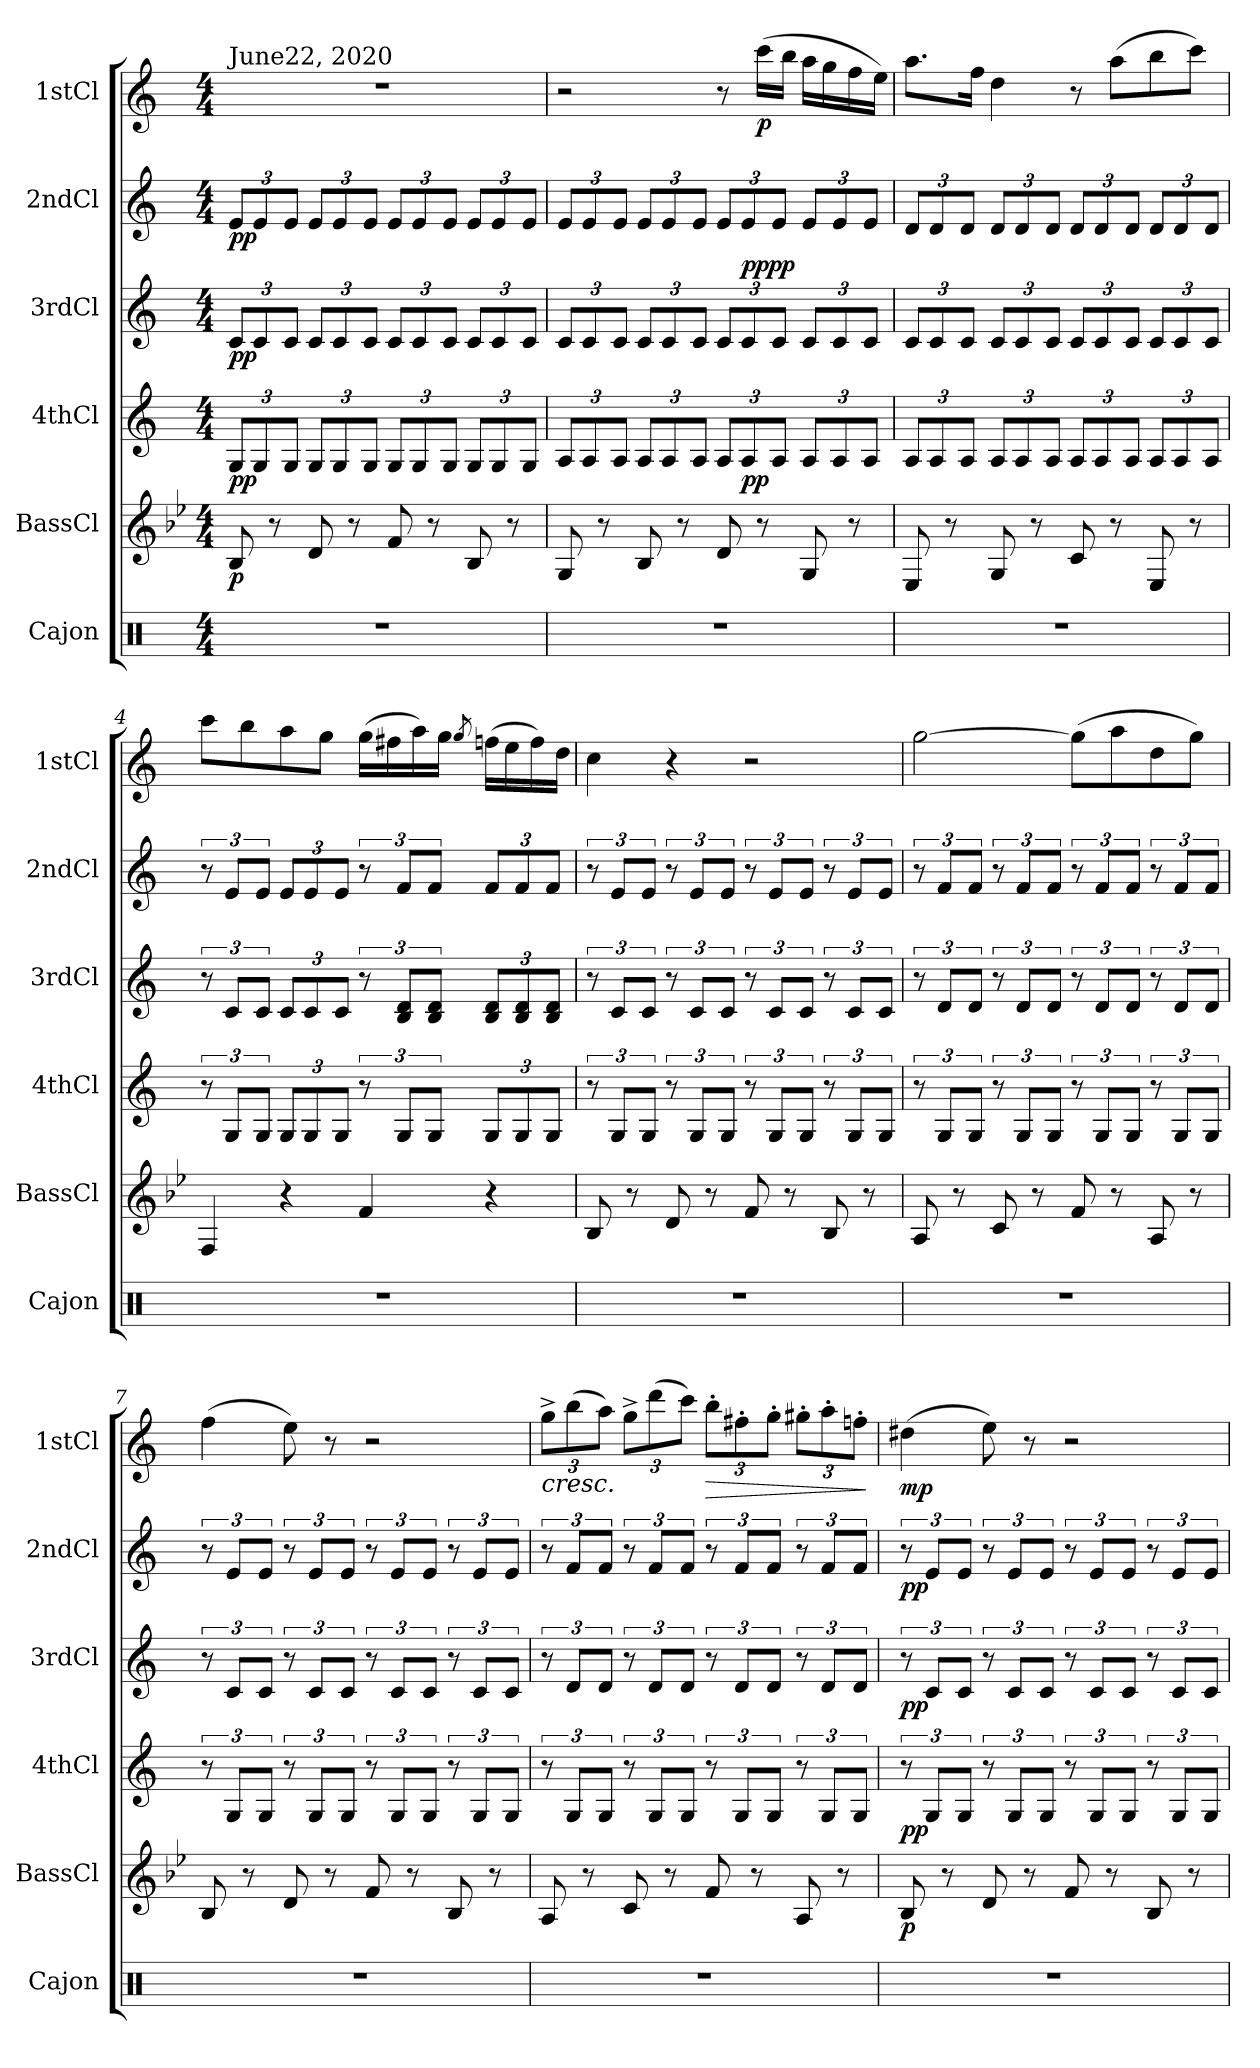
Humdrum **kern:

**kern	**kern	**dynam	**kern	**dynam	**kern	**dynam	**kern	**dynam	**kern	**dynam
*part6	*part5	*part5	*part4	*part4	*part3	*part3	*part2	*part2	*part1	*part1
*staff6	*staff5	*staff5	*staff4	*staff4	*staff3	*staff3	*staff2	*staff2	*staff1	*staff1
*I"Cajon	*I"BassCl	*	*I"4thCl	*	*I"3rdCl	*	*I"2ndCl	*	*I"1stCl	*
*I'Cajon	*I'BassCl	*	*I'4thCl	*	*I'3rdCl	*	*I'2ndCl	*	*I'1stCl	*
*clefX	*clefG2	*	*clefG2	*	*clefG2	*	*clefG2	*	*clefG2	*
*	*ITrd8c14	*	*ITrd1c2	*	*ITrd1c2	*	*ITrd1c2	*	*ITrd1c2	*
*k[]	*k[b-e-]	*	*k[b-e-]	*	*k[b-e-]	*	*k[b-e-]	*	*k[b-e-]	*
*M4/4	*M4/4	*	*M4/4	*	*M4/4	*	*M4/4	*	*M4/4	*
*MM72	*MM72	*	*MM72	*	*MM72	*	*MM72	*	*MM72	*
*	*	*	*Xbrackettup	*	*Xbrackettup	*	*Xbrackettup	*	*	*
=1	=1	=1	=1	=1	=1	=1	=1	=1	=1	=1
!	!	!	!	!	!	!	!	!	!LO:TX:a:t=June22, 2020	!
!	!	!LO:DY:b	!	!LO:DY:b	!	!LO:DY:b	!	!LO:DY:b	!	!
1r	8BB-/	p	12F/L	pp	12B-/L	pp	12d/L	pp	1r	.
.	.	.	12F/	.	12B-/	.	12d/	.	.	.
.	8r	.	.	.	.	.	.	.	.	.
.	.	.	12F/J	.	12B-/J	.	12d/J	.	.	.
.	8D/	.	12F/L	.	12B-/L	.	12d/L	.	.	.
.	.	.	12F/	.	12B-/	.	12d/	.	.	.
.	8r	.	.	.	.	.	.	.	.	.
.	.	.	12F/J	.	12B-/J	.	12d/J	.	.	.
.	8F/	.	12F/L	.	12B-/L	.	12d/L	.	.	.
.	.	.	12F/	.	12B-/	.	12d/	.	.	.
.	8r	.	.	.	.	.	.	.	.	.
.	.	.	12F/J	.	12B-/J	.	12d/J	.	.	.
.	8BB-/	.	12F/L	.	12B-/L	.	12d/L	.	.	.
.	.	.	12F/	.	12B-/	.	12d/	.	.	.
.	8r	.	.	.	.	.	.	.	.	.
.	.	.	12F/J	.	12B-/J	.	12d/J	.	.	.
=2	=2	=2	=2	=2	=2	=2	=2	=2	=2	=2
1r	8GG/	.	12G/L	.	12B-/L	.	12d/L	.	2r	.
.	.	.	12G/	.	12B-/	.	12d/	.	.	.
.	8r	.	.	.	.	.	.	.	.	.
.	.	.	12G/J	.	12B-/J	.	12d/J	.	.	.
.	8BB-/	.	12G/L	.	12B-/L	.	12d/L	.	.	.
.	.	.	12G/	.	12B-/	.	12d/	.	.	.
.	8r	.	.	.	.	.	.	.	.	.
.	.	.	12G/J	.	12B-/J	.	12d/J	.	.	.
.	8D/	.	12G/L	.	12B-/L	.	12d/L	.	8r	.
!	!	!	!	!LO:DY:b	!	!LO:DY:b	!	!	!	!
!	!	!	!	!	!	!LO:DY:n=1:a	!	!	!	!
.	.	.	12G/	pp	12B-/	pp pp	12d/	.	.	.
!	!	!	!	!	!	!	!	!	!	!LO:DY:b
.	8r	.	.	.	.	.	.	.	(16bb-\LL	p
.	.	.	12G/J	.	12B-/J	.	12d/J	.	.	.
.	.	.	.	.	.	.	.	.	16aa\JJ	.
.	8GG/	.	12G/L	.	12B-/L	.	12d/L	.	16gg\LL	.
.	.	.	.	.	.	.	.	.	16ff\	.
.	.	.	12G/	.	12B-/	.	12d/	.	.	.
.	8r	.	.	.	.	.	.	.	16ee-\	.
.	.	.	12G/J	.	12B-/J	.	12d/J	.	.	.
.	.	.	.	.	.	.	.	.	16dd\JJ)	.
!!LO:LB:g=z
=3	=3	=3	=3	=3	=3	=3	=3	=3	=3	=3
1r	8EE-/	.	12G/L	.	12B-/L	.	12c/L	.	8.gg\L	.
.	.	.	12G/	.	12B-/	.	12c/	.	.	.
.	8r	.	.	.	.	.	.	.	.	.
.	.	.	12G/J	.	12B-/J	.	12c/J	.	.	.
.	.	.	.	.	.	.	.	.	16ee-\Jk	.
.	8GG/	.	12G/L	.	12B-/L	.	12c/L	.	4cc\	.
.	.	.	12G/	.	12B-/	.	12c/	.	.	.
.	8r	.	.	.	.	.	.	.	.	.
.	.	.	12G/J	.	12B-/J	.	12c/J	.	.	.
.	8C/	.	12G/L	.	12B-/L	.	12c/L	.	8r	.
.	.	.	12G/	.	12B-/	.	12c/	.	.	.
.	8r	.	.	.	.	.	.	.	(8gg\L	.
.	.	.	12G/J	.	12B-/J	.	12c/J	.	.	.
.	8EE-/	.	12G/L	.	12B-/L	.	12c/L	.	8aa\	.
.	.	.	12G/	.	12B-/	.	12c/	.	.	.
.	8r	.	.	.	.	.	.	.	8bb-\J)	.
.	.	.	12G/J	.	12B-/J	.	12c/J	.	.	.
=4	=4	=4	=4	=4	=4	=4	=4	=4	=4	=4
*	*	*	*brackettup	*	*brackettup	*	*brackettup	*	*	*
1r	4FF/	.	12r	.	12r	.	12r	.	8bb-\L	.
.	.	.	12F/L	.	12B-/L	.	12d/L	.	.	.
.	.	.	.	.	.	.	.	.	8aa\	.
.	.	.	12F/J	.	12B-/J	.	12d/J	.	.	.
*	*	*	*Xbrackettup	*	*Xbrackettup	*	*Xbrackettup	*	*	*
.	4r	.	12F/L	.	12B-/L	.	12d/L	.	8gg\	.
.	.	.	12F/	.	12B-/	.	12d/	.	.	.
.	.	.	.	.	.	.	.	.	8ff\J	.
.	.	.	12F/J	.	12B-/J	.	12d/J	.	.	.
*	*	*	*brackettup	*	*brackettup	*	*brackettup	*	*	*
.	4F/	.	12r	.	12r	.	12r	.	(16ff\LL	.
.	.	.	.	.	.	.	.	.	16een\	.
.	.	.	12F/L	.	12A/ 12c/L	.	12e-/L	.	.	.
.	.	.	.	.	.	.	.	.	16gg\)	.
.	.	.	12F/J	.	12A/ 12c/J	.	12e-/J	.	.	.
.	.	.	.	.	.	.	.	.	16ff\JJ	.
.	.	.	.	.	.	.	.	.	8qff/	.
*	*	*	*Xbrackettup	*	*Xbrackettup	*	*Xbrackettup	*	*	*
.	4r	.	12F/L	.	12A/ 12c/L	.	12e-/L	.	(16ee-X\LL	.
.	.	.	.	.	.	.	.	.	16dd\	.
.	.	.	12F/	.	12A/ 12c/	.	12e-/	.	.	.
.	.	.	.	.	.	.	.	.	16ee-\)	.
.	.	.	12F/J	.	12A/ 12c/J	.	12e-/J	.	.	.
.	.	.	.	.	.	.	.	.	16cc\JJ	.
!!LO:PB:g=z
=5	=5	=5	=5	=5	=5	=5	=5	=5	=5	=5
*	*	*	*brackettup	*	*brackettup	*	*brackettup	*	*	*
1r	8BB-/	.	12r	.	12r	.	12r	.	4b-\	.
.	.	.	12F/L	.	12B-/L	.	12d/L	.	.	.
.	8r	.	.	.	.	.	.	.	.	.
.	.	.	12F/J	.	12B-/J	.	12d/J	.	.	.
.	8D/	.	12r	.	12r	.	12r	.	4r	.
.	.	.	12F/L	.	12B-/L	.	12d/L	.	.	.
.	8r	.	.	.	.	.	.	.	.	.
.	.	.	12F/J	.	12B-/J	.	12d/J	.	.	.
.	8F/	.	12r	.	12r	.	12r	.	2r	.
.	.	.	12F/L	.	12B-/L	.	12d/L	.	.	.
.	8r	.	.	.	.	.	.	.	.	.
.	.	.	12F/J	.	12B-/J	.	12d/J	.	.	.
.	8BB-/	.	12r	.	12r	.	12r	.	.	.
.	.	.	12F/L	.	12B-/L	.	12d/L	.	.	.
.	8r	.	.	.	.	.	.	.	.	.
.	.	.	12F/J	.	12B-/J	.	12d/J	.	.	.
=6	=6	=6	=6	=6	=6	=6	=6	=6	=6	=6
1r	8AA/	.	12r	.	12r	.	12r	.	[2ff\	.
.	.	.	12F/L	.	12c/L	.	12e-/L	.	.	.
.	8r	.	.	.	.	.	.	.	.	.
.	.	.	12F/J	.	12c/J	.	12e-/J	.	.	.
.	8C/	.	12r	.	12r	.	12r	.	.	.
.	.	.	12F/L	.	12c/L	.	12e-/L	.	.	.
.	8r	.	.	.	.	.	.	.	.	.
.	.	.	12F/J	.	12c/J	.	12e-/J	.	.	.
.	8F/	.	12r	.	12r	.	12r	.	(8ff\L]	.
.	.	.	12F/L	.	12c/L	.	12e-/L	.	.	.
.	8r	.	.	.	.	.	.	.	8gg\	.
.	.	.	12F/J	.	12c/J	.	12e-/J	.	.	.
.	8AA/	.	12r	.	12r	.	12r	.	8cc\	.
.	.	.	12F/L	.	12c/L	.	12e-/L	.	.	.
.	8r	.	.	.	.	.	.	.	8ff\J)	.
.	.	.	12F/J	.	12c/J	.	12e-/J	.	.	.
=7	=7	=7	=7	=7	=7	=7	=7	=7	=7	=7
1r	8BB-/	.	12r	.	12r	.	12r	.	(4ee-\	.
.	.	.	12F/L	.	12B-/L	.	12d/L	.	.	.
.	8r	.	.	.	.	.	.	.	.	.
.	.	.	12F/J	.	12B-/J	.	12d/J	.	.	.
.	8D/	.	12r	.	12r	.	12r	.	8dd\)	.
.	.	.	12F/L	.	12B-/L	.	12d/L	.	.	.
.	8r	.	.	.	.	.	.	.	8r	.
.	.	.	12F/J	.	12B-/J	.	12d/J	.	.	.
.	8F/	.	12r	.	12r	.	12r	.	2r	.
.	.	.	12F/L	.	12B-/L	.	12d/L	.	.	.
.	8r	.	.	.	.	.	.	.	.	.
.	.	.	12F/J	.	12B-/J	.	12d/J	.	.	.
.	8BB-/	.	12r	.	12r	.	12r	.	.	.
.	.	.	12F/L	.	12B-/L	.	12d/L	.	.	.
.	8r	.	.	.	.	.	.	.	.	.
.	.	.	12F/J	.	12B-/J	.	12d/J	.	.	.
!!LO:LB:g=z
=8	=8	=8	=8	=8	=8	=8	=8	=8	=8	=8
*	*	*	*	*	*	*	*	*	*Xbrackettup	*
!	!	!	!	!	!	!	!	!	!	!LO:HP:b
1r	8AA/	.	12r	.	12r	.	12r	.	12ff^\L	<
.	.	.	12F/L	.	12c/L	.	12e-/L	.	(12aa\	.
.	8r	.	.	.	.	.	.	.	.	.
.	.	.	12F/J	.	12c/J	.	12e-/J	.	12gg\J)	.
.	8C/	.	12r	.	12r	.	12r	.	12ff^\L	.
.	.	.	12F/L	.	12c/L	.	12e-/L	.	(12ccc\	.
.	8r	.	.	.	.	.	.	.	.	.
.	.	.	12F/J	.	12c/J	.	12e-/J	.	12bb-\J)	.
!	!	!	!	!	!	!	!	!	!	!LO:HP:b
.	8F/	.	12r	.	12r	.	12r	.	12aa'\L	>
.	.	.	12F/L	.	12c/L	.	12e-/L	.	12een'\	.
.	8r	.	.	.	.	.	.	.	.	.
.	.	.	12F/J	.	12c/J	.	12e-/J	.	12ff'\J	.
.	8AA/	.	12r	.	12r	.	12r	.	12ff#X'\L	.
.	.	.	12F/L	.	12c/L	.	12e-/L	.	12gg'\	.
.	8r	.	.	.	.	.	.	.	.	.
.	.	.	12F/J	.	12c/J	.	12e-/J	.	12ee-X'\J	.
.	.	.	.	.	.	.	.	.	.	[ ]
!!LO:PB:g=z
=9	=9	=9	=9	=9	=9	=9	=9	=9	=9	=9
!	!	!LO:DY:b	!	!LO:DY:b	!	!LO:DY:b	!	!LO:DY:b	!	!LO:DY:b
1r	8BB-/	p	12r	pp	12r	pp	12r	pp	(4cc#X\	mp
.	.	.	12F/L	.	12B-/L	.	12d/L	.	.	.
.	8r	.	.	.	.	.	.	.	.	.
.	.	.	12F/J	.	12B-/J	.	12d/J	.	.	.
.	8D/	.	12r	.	12r	.	12r	.	8dd\)	.
.	.	.	12F/L	.	12B-/L	.	12d/L	.	.	.
.	8r	.	.	.	.	.	.	.	8r	.
.	.	.	12F/J	.	12B-/J	.	12d/J	.	.	.
.	8F/	.	12r	.	12r	.	12r	.	2r	.
.	.	.	12F/L	.	12B-/L	.	12d/L	.	.	.
.	8r	.	.	.	.	.	.	.	.	.
.	.	.	12F/J	.	12B-/J	.	12d/J	.	.	.
.	8BB-/	.	12r	.	12r	.	12r	.	.	.
.	.	.	12F/L	.	12B-/L	.	12d/L	.	.	.
.	8r	.	.	.	.	.	.	.	.	.
.	.	.	12F/J	.	12B-/J	.	12d/J	.	.	.
=	=	=	=	=	=	=	=	=	=	=
*-	*-	*-	*-	*-	*-	*-	*-	*-	*-	*-
